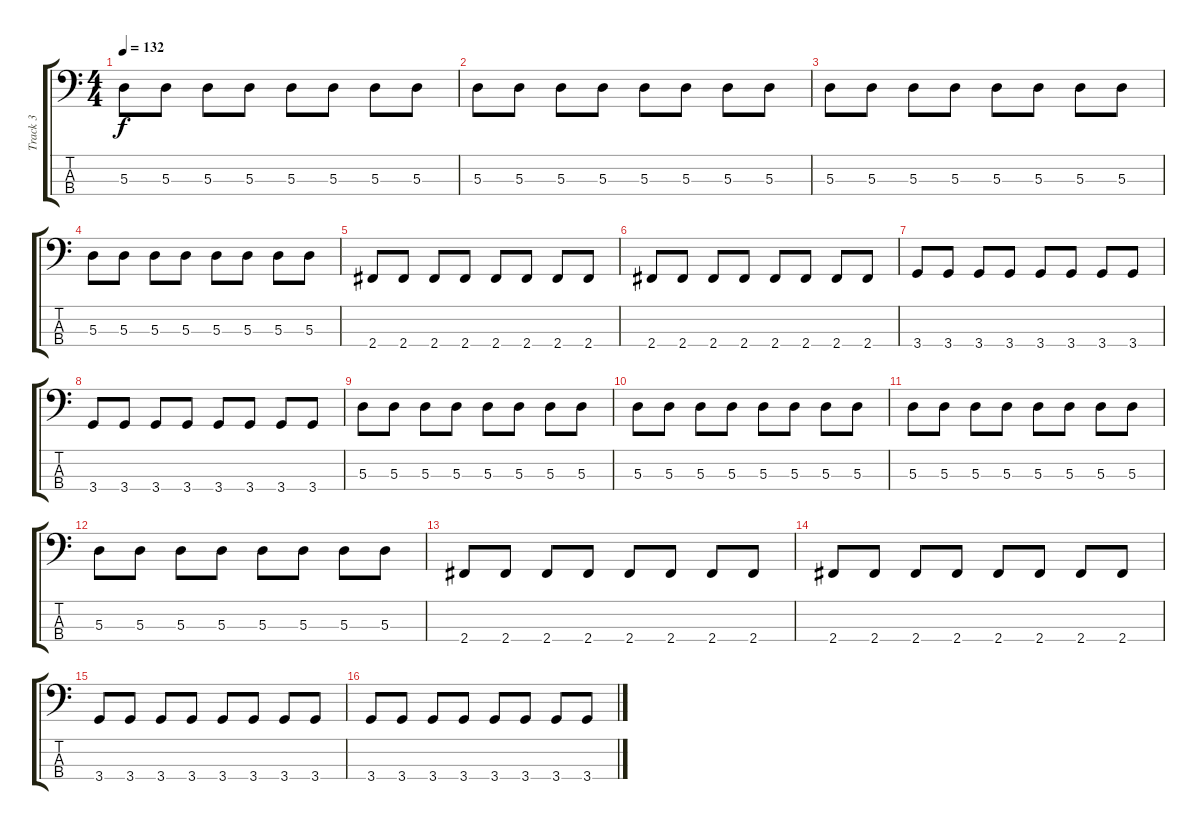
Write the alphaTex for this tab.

\track ("Track 3" "Track 3") {instrument electricbassfinger}
\staff {score tabs}
\tuning (G2 D2 A1 E1) {hide}
\ts (4 4)
\tempo 132
\clef f4
\ks c
5.3.8{dy f} 5.3.8 5.3.8 5.3.8 5.3.8 5.3.8 5.3.8 5.3.8 |
5.3.8 5.3.8 5.3.8 5.3.8 5.3.8 5.3.8 5.3.8 5.3.8 |
5.3.8 5.3.8 5.3.8 5.3.8 5.3.8 5.3.8 5.3.8 5.3.8 |
5.3.8 5.3.8 5.3.8 5.3.8 5.3.8 5.3.8 5.3.8 5.3.8 |
2.4.8 2.4.8 2.4.8 2.4.8 2.4.8 2.4.8 2.4.8 2.4.8 |
2.4.8 2.4.8 2.4.8 2.4.8 2.4.8 2.4.8 2.4.8 2.4.8 |
3.4.8 3.4.8 3.4.8 3.4.8 3.4.8 3.4.8 3.4.8 3.4.8 |
3.4.8 3.4.8 3.4.8 3.4.8 3.4.8 3.4.8 3.4.8 3.4.8 |
5.3.8 5.3.8 5.3.8 5.3.8 5.3.8 5.3.8 5.3.8 5.3.8 |
5.3.8 5.3.8 5.3.8 5.3.8 5.3.8 5.3.8 5.3.8 5.3.8 |
5.3.8 5.3.8 5.3.8 5.3.8 5.3.8 5.3.8 5.3.8 5.3.8 |
5.3.8 5.3.8 5.3.8 5.3.8 5.3.8 5.3.8 5.3.8 5.3.8 |
2.4.8 2.4.8 2.4.8 2.4.8 2.4.8 2.4.8 2.4.8 2.4.8 |
2.4.8 2.4.8 2.4.8 2.4.8 2.4.8 2.4.8 2.4.8 2.4.8 |
3.4.8 3.4.8 3.4.8 3.4.8 3.4.8 3.4.8 3.4.8 3.4.8 |
3.4.8 3.4.8 3.4.8 3.4.8 3.4.8 3.4.8 3.4.8 3.4.8
